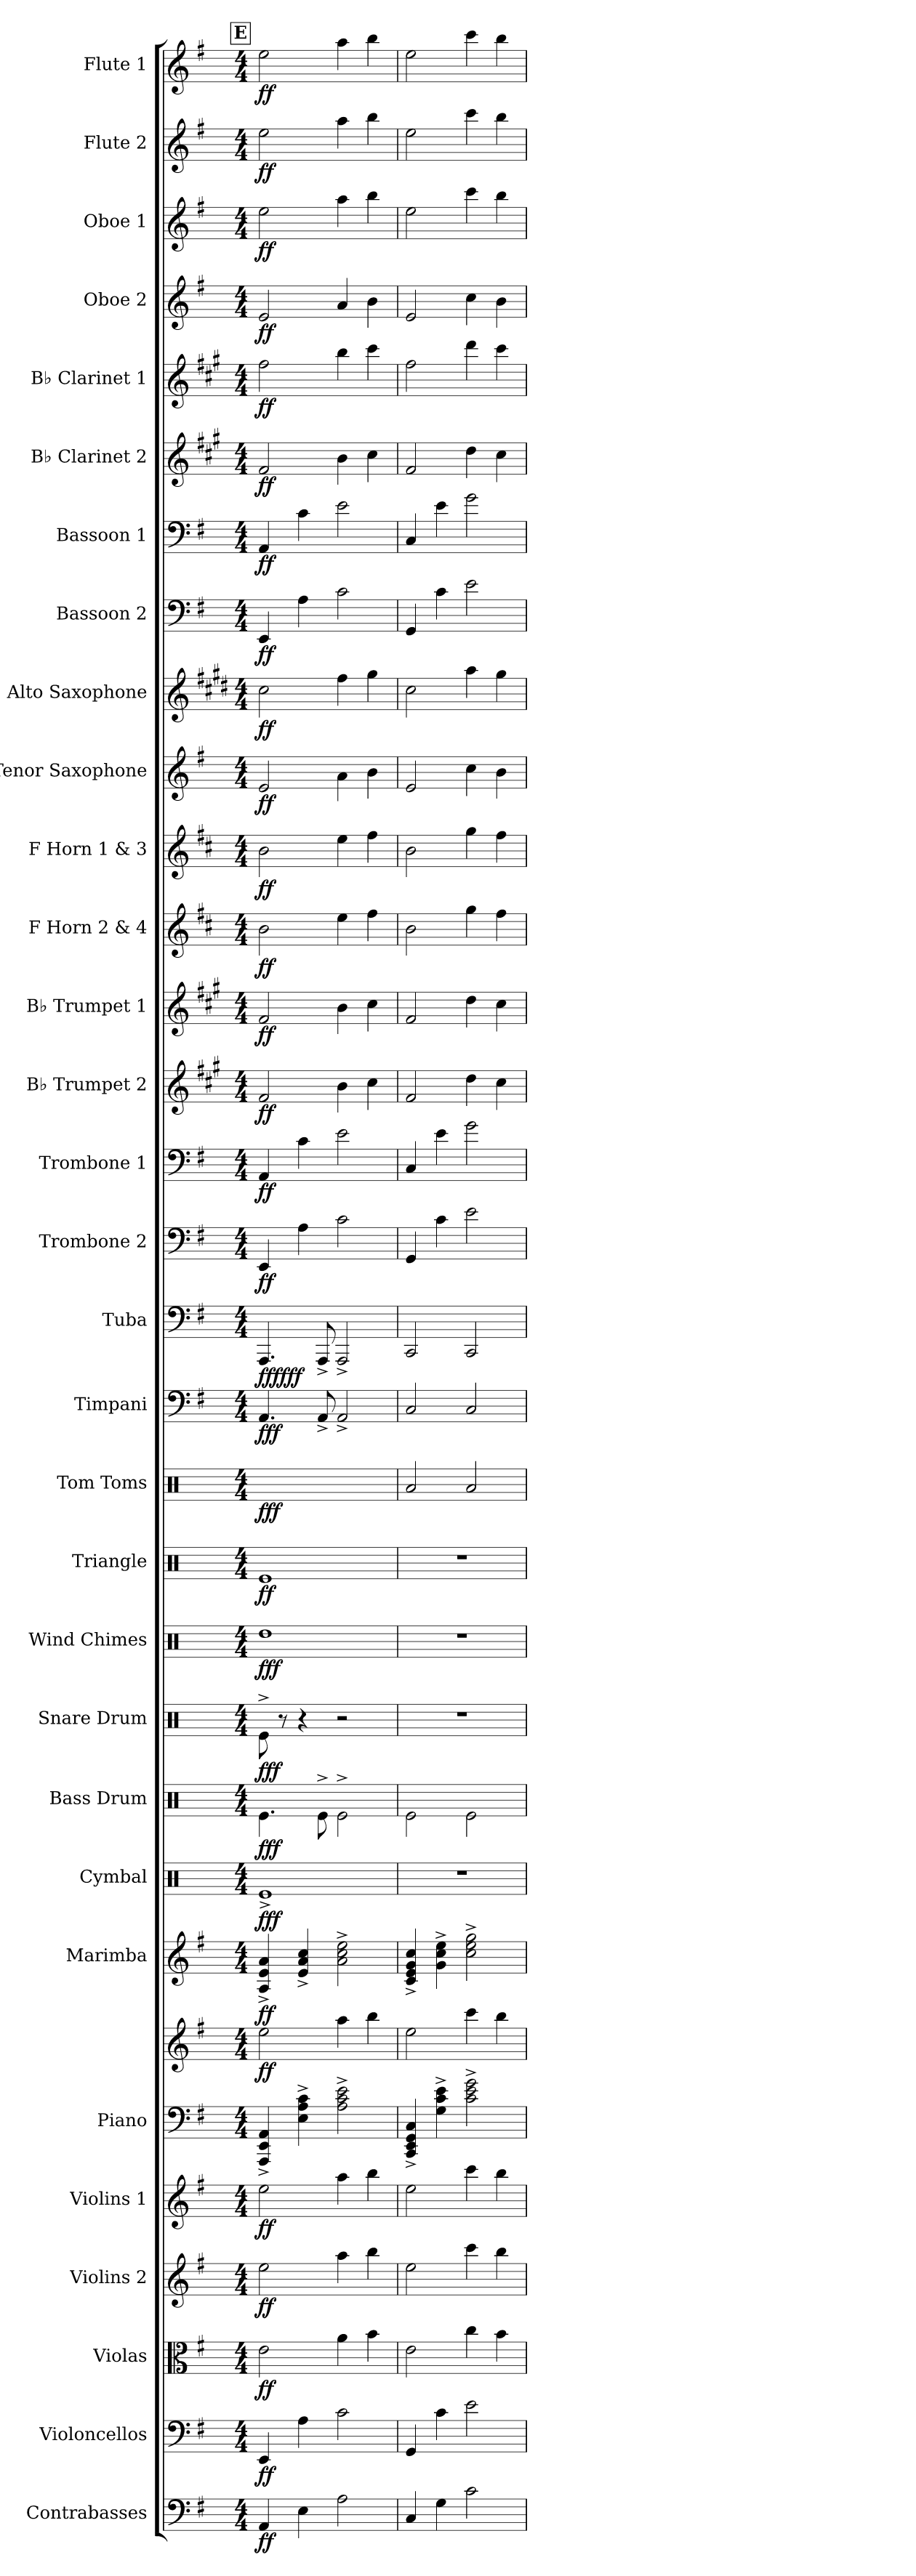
**kern	**dynam	**kern	**dynam	**kern	**dynam	**kern	**dynam	**kern	**dynam	**kern	**kern	**dynam	**kern	**dynam	**kern	**dynam	**kern	**dynam	**kern	**dynam	**kern	**dynam	**kern	**dynam	**kern	**dynam	**kern	**dynam	**kern	**dynam	**kern	**dynam	**kern	**dynam	**kern	**dynam	**kern	**dynam	**kern	**dynam	**kern	**dynam	**kern	**dynam	**kern	**dynam	**kern	**dynam	**kern	**dynam	**kern	**dynam	**kern	**dynam	**kern	**dynam	**kern	**dynam	**kern	**dynam	**kern	**dynam
*part31	*part31	*part30	*part30	*part29	*part29	*part28	*part28	*part27	*part27	*part26	*part26	*part26	*part25	*part25	*part24	*part24	*part23	*part23	*part22	*part22	*part21	*part21	*part20	*part20	*part19	*part19	*part18	*part18	*part17	*part17	*part16	*part16	*part15	*part15	*part14	*part14	*part13	*part13	*part12	*part12	*part11	*part11	*part10	*part10	*part9	*part9	*part8	*part8	*part7	*part7	*part6	*part6	*part5	*part5	*part4	*part4	*part3	*part3	*part2	*part2	*part1	*part1
*staff32	*staff32	*staff31	*staff31	*staff30	*staff30	*staff29	*staff29	*staff28	*staff28	*staff27	*staff26	*staff26/27	*staff25	*staff25	*staff24	*staff24	*staff23	*staff23	*staff22	*staff22	*staff21	*staff21	*staff20	*staff20	*staff19	*staff19	*staff18	*staff18	*staff17	*staff17	*staff16	*staff16	*staff15	*staff15	*staff14	*staff14	*staff13	*staff13	*staff12	*staff12	*staff11	*staff11	*staff10	*staff10	*staff9	*staff9	*staff8	*staff8	*staff7	*staff7	*staff6	*staff6	*staff5	*staff5	*staff4	*staff4	*staff3	*staff3	*staff2	*staff2	*staff1	*staff1
*I"Contrabasses	*	*I"Violoncellos	*	*I"Violas	*	*I"Violins 2	*	*I"Violins 1	*	*I"Piano	*	*	*I"Marimba	*	*I"Cymbal	*	*I"Bass Drum	*	*I"Snare Drum	*	*I"Wind Chimes	*	*I"Triangle	*	*I"Tom Toms	*	*I"Timpani	*	*I"Tuba	*	*I"Trombone 2	*	*I"Trombone 1	*	*I"B♭ Trumpet 2	*	*I"B♭ Trumpet 1	*	*I"F Horn 2 &amp; 4	*	*I"F Horn 1 &amp; 3	*	*I"Tenor Saxophone	*	*I"Alto Saxophone	*	*I"Bassoon 2	*	*I"Bassoon 1	*	*I"B♭ Clarinet 2	*	*I"B♭ Clarinet 1	*	*I"Oboe 2	*	*I"Oboe 1	*	*I"Flute 2	*	*I"Flute 1	*
*I'Cbs.	*	*I'Vcs.	*	*I'Vlas.	*	*I'Vlns. 2	*	*I'Vlns. 1	*	*I'Pno.	*	*	*I'Mrm.	*	*I'Cym.	*	*I'B. Dr.	*	*I'Sn. Dr.	*	*I'Wd. Ch.	*	*I'Trgl.	*	*I'Toms	*	*I'Timp.	*	*I'Tba.	*	*I'Tbn. 2	*	*I'Tbn. 1	*	*I'B♭ Tpt. 2	*	*I'B♭ Tpt. 1	*	*I'F Hn. 2 4	*	*I'F Hn. 1 3	*	*I'T. Sax.	*	*I'A. Sax.	*	*I'Bsn. 2	*	*I'Bsn. 1	*	*I'B♭ Cl. 2	*	*I'B♭ Cl. 1	*	*I'Ob. 2	*	*I'Ob. 1	*	*I'Fl. 2	*	*I'Fl. 1	*
*clefF4	*	*clefF4	*	*clefC3	*	*clefG2	*	*clefG2	*	*clefF4	*clefG2	*	*clefG2	*	*clefX	*	*clefX	*	*clefX	*	*clefX	*	*clefX	*	*clefX	*	*clefF4	*	*clefF4	*	*clefF4	*	*clefF4	*	*clefG2	*	*clefG2	*	*clefG2	*	*clefG2	*	*clefG2	*	*clefG2	*	*clefF4	*	*clefF4	*	*clefG2	*	*clefG2	*	*clefG2	*	*clefG2	*	*clefG2	*	*clefG2	*
*ITrd7c12	*	*	*	*	*	*	*	*	*	*	*	*	*	*	*	*	*	*	*	*	*	*	*	*	*	*	*	*	*	*	*	*	*	*	*ITrd1c2	*	*ITrd1c2	*	*ITrd4c7	*	*ITrd4c7	*	*ITrd8c14	*	*ITrd5c9	*	*	*	*	*	*ITrd1c2	*	*ITrd1c2	*	*	*	*	*	*	*	*	*
*k[f#]	*	*k[f#]	*	*k[f#]	*	*k[f#]	*	*k[f#]	*	*k[f#]	*k[f#]	*	*k[f#]	*	*k[]	*	*k[]	*	*k[]	*	*k[]	*	*k[]	*	*k[]	*	*k[f#]	*	*k[f#]	*	*k[f#]	*	*k[f#]	*	*k[f#]	*	*k[f#]	*	*k[f#]	*	*k[f#]	*	*k[f#]	*	*k[f#]	*	*k[f#]	*	*k[f#]	*	*k[f#]	*	*k[f#]	*	*k[f#]	*	*k[f#]	*	*k[f#]	*	*k[f#]	*
*M4/4	*	*M4/4	*	*M4/4	*	*M4/4	*	*M4/4	*	*M4/4	*M4/4	*	*M4/4	*	*M4/4	*	*M4/4	*	*M4/4	*	*M4/4	*	*M4/4	*	*M4/4	*	*M4/4	*	*M4/4	*	*M4/4	*	*M4/4	*	*M4/4	*	*M4/4	*	*M4/4	*	*M4/4	*	*M4/4	*	*M4/4	*	*M4/4	*	*M4/4	*	*M4/4	*	*M4/4	*	*M4/4	*	*M4/4	*	*M4/4	*	*M4/4	*
*MM58	*	*MM58	*	*MM58	*	*MM58	*	*MM58	*	*MM58	*MM58	*	*MM58	*	*MM58	*	*MM58	*	*MM58	*	*MM58	*	*MM58	*	*MM58	*	*MM58	*	*MM58	*	*MM58	*	*MM58	*	*MM58	*	*MM58	*	*MM58	*	*MM58	*	*MM58	*	*MM58	*	*MM58	*	*MM58	*	*MM58	*	*MM58	*	*MM58	*	*MM58	*	*MM58	*	*MM58	*
!!LO:REH:place=s1:a:B:fs=14:t=E
=43	=43	=43	=43	=43	=43	=43	=43	=43	=43	=43	=43	=43	=43	=43	=43	=43	=43	=43	=43	=43	=43	=43	=43	=43	=43	=43	=43	=43	=43	=43	=43	=43	=43	=43	=43	=43	=43	=43	=43	=43	=43	=43	=43	=43	=43	=43	=43	=43	=43	=43	=43	=43	=43	=43	=43	=43	=43	=43	=43	=43	=43	=43
!	!LO:DY:b	!	!LO:DY:b	!	!LO:DY:b	!	!LO:DY:b	!	!LO:DY:b	!	!	!LO:DY:b	!	!LO:DY:b	!	!LO:DY:b	!	!LO:DY:b	!	!LO:DY:b	!	!LO:DY:b	!	!LO:DY:b	!	!LO:DY:b	!	!LO:DY:b	!	!LO:DY:b	!	!	!	!	!	!	!	!	!	!	!	!	!	!	!	!	!	!	!	!	!	!	!	!	!	!	!	!	!	!	!	!
!	!	!	!	!	!	!	!	!	!	!	!	!	!	!	!	!	!	!	!	!	!	!	!	!	!	!	!	!	!	!LO:DY:n=1:b	!	!LO:DY:b	!	!LO:DY:b	!	!LO:DY:b	!	!LO:DY:b	!	!LO:DY:b	!	!LO:DY:b	!	!LO:DY:b	!	!LO:DY:b	!	!LO:DY:b	!	!LO:DY:b	!	!LO:DY:b	!	!LO:DY:b	!	!LO:DY:b	!	!LO:DY:b	!	!LO:DY:b	!	!LO:DY:b
4AAA/	ff	4EE/	ff	2e\	ff	2ee\	ff	2ee\	ff	4AAA/^ 4EE/^ 4AA/^	2ee\	ff	4A/^ 4e/^ 4a/^	ff	1Re^	fff	4.Re\	fff	8Re^\	fff	1Rdd	fff	1Re	ff	4.R\	fff	4.AA/	fff	4.AAA/	fff fff	4EE/	ff	4AA/	ff	2e/	ff	2e/	ff	2e\	ff	2e\	ff	2E/	ff	2e\	ff	4EE/	ff	4AA/	ff	2e/	ff	2ee\	ff	2e/	ff	2ee\	ff	2ee\	ff	2ee\	ff
.	.	.	.	.	.	.	.	.	.	.	.	.	.	.	.	.	.	.	8r	.	.	.	.	.	.	.	.	.	.	.	.	.	.	.	.	.	.	.	.	.	.	.	.	.	.	.	.	.	.	.	.	.	.	.	.	.	.	.	.	.	.	.
4EE\	.	4A\	.	.	.	.	.	.	.	4E\^ 4A\^ 4c\^	.	.	4e/^ 4a/^ 4cc/^	.	.	.	.	.	4r	.	.	.	.	.	.	.	.	.	.	.	4A\	.	4c\	.	.	.	.	.	.	.	.	.	.	.	.	.	4A\	.	4c\	.	.	.	.	.	.	.	.	.	.	.	.	.
.	.	.	.	.	.	.	.	.	.	.	.	.	.	.	.	.	8Re^\	.	.	.	.	.	.	.	8R^\	.	8AA^/	.	8AAA^/	.	.	.	.	.	.	.	.	.	.	.	.	.	.	.	.	.	.	.	.	.	.	.	.	.	.	.	.	.	.	.	.	.
2AA\	.	2c\	.	4a\	.	4aa\	.	4aa\	.	2A\^ 2c\^ 2e\^	4aa\	.	2a\^ 2cc\^ 2ee\^	.	.	.	2Re^\	.	2r	.	.	.	.	.	2R^\	.	2AA^/	.	2AAA^/	.	2c\	.	2e\	.	4a\	.	4a\	.	4a\	.	4a\	.	4A\	.	4a\	.	2c\	.	2e\	.	4a\	.	4aa\	.	4a/	.	4aa\	.	4aa\	.	4aa\	.
.	.	.	.	4b\	.	4bb\	.	4bb\	.	.	4bb\	.	.	.	.	.	.	.	.	.	.	.	.	.	.	.	.	.	.	.	.	.	.	.	4b\	.	4b\	.	4b\	.	4b\	.	4B\	.	4b\	.	.	.	.	.	4b\	.	4bb\	.	4b\	.	4bb\	.	4bb\	.	4bb\	.
=44	=44	=44	=44	=44	=44	=44	=44	=44	=44	=44	=44	=44	=44	=44	=44	=44	=44	=44	=44	=44	=44	=44	=44	=44	=44	=44	=44	=44	=44	=44	=44	=44	=44	=44	=44	=44	=44	=44	=44	=44	=44	=44	=44	=44	=44	=44	=44	=44	=44	=44	=44	=44	=44	=44	=44	=44	=44	=44	=44	=44	=44	=44
4CC/	.	4GG/	.	2e\	.	2ee\	.	2ee\	.	4CC/^ 4EE/^ 4GG/^ 4C/^	2ee\	.	4c/^ 4e/^ 4g/^ 4cc/^	.	1r	.	2Re\	.	1r	.	1r	.	1r	.	2Ra/	.	2C/	.	2CC/	.	4GG/	.	4C/	.	2e/	.	2e/	.	2e\	.	2e\	.	2E/	.	2e\	.	4GG/	.	4C/	.	2e/	.	2ee\	.	2e/	.	2ee\	.	2ee\	.	2ee\	.
4GG\	.	4c\	.	.	.	.	.	.	.	4G\^ 4c\^ 4e\^	.	.	4g\^ 4cc\^ 4ee\^	.	.	.	.	.	.	.	.	.	.	.	.	.	.	.	.	.	4c\	.	4e\	.	.	.	.	.	.	.	.	.	.	.	.	.	4c\	.	4e\	.	.	.	.	.	.	.	.	.	.	.	.	.
2C\	.	2e\	.	4cc\	.	4ccc\	.	4ccc\	.	2c\^ 2e\^ 2g\^	4ccc\	.	2cc\^ 2ee\^ 2gg\^	.	.	.	2Re\	.	.	.	.	.	.	.	2Ra/	.	2C/	.	2CC/	.	2e\	.	2g\	.	4cc\	.	4cc\	.	4cc\	.	4cc\	.	4c\	.	4cc\	.	2e\	.	2g\	.	4cc\	.	4ccc\	.	4cc\	.	4ccc\	.	4ccc\	.	4ccc\	.
.	.	.	.	4b\	.	4bb\	.	4bb\	.	.	4bb\	.	.	.	.	.	.	.	.	.	.	.	.	.	.	.	.	.	.	.	.	.	.	.	4b\	.	4b\	.	4b\	.	4b\	.	4B\	.	4b\	.	.	.	.	.	4b\	.	4bb\	.	4b\	.	4bb\	.	4bb\	.	4bb\	.
=	=	=	=	=	=	=	=	=	=	=	=	=	=	=	=	=	=	=	=	=	=	=	=	=	=	=	=	=	=	=	=	=	=	=	=	=	=	=	=	=	=	=	=	=	=	=	=	=	=	=	=	=	=	=	=	=	=	=	=	=	=	=
*-	*-	*-	*-	*-	*-	*-	*-	*-	*-	*-	*-	*-	*-	*-	*-	*-	*-	*-	*-	*-	*-	*-	*-	*-	*-	*-	*-	*-	*-	*-	*-	*-	*-	*-	*-	*-	*-	*-	*-	*-	*-	*-	*-	*-	*-	*-	*-	*-	*-	*-	*-	*-	*-	*-	*-	*-	*-	*-	*-	*-	*-	*-
